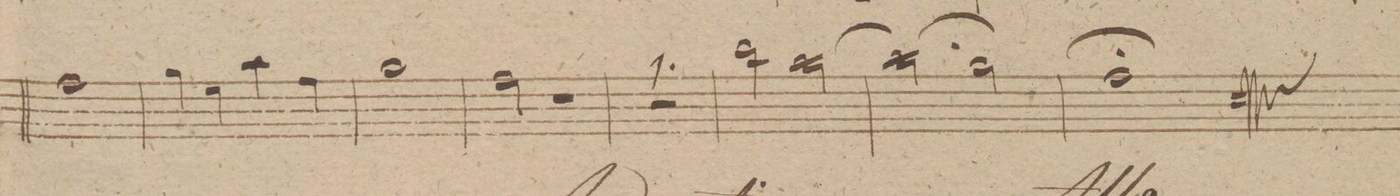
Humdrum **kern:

**kern	**dynam
*I"Trombone Alto.	*
*clefC3	*
*k[f#c#g#d#]	*
*met(c)	*
*M4/4	*
1g#\	.
=74	=74
4a\	.
4f#\	.
*4\left	*
4b\	.
*4\right	*
4g#\	.
=75	=75
1a\	.
=76	=76
2g#\	.
2r	.
=77	=77
1r	.
=78	=78
2cc#\	.
[2b\	.
=79	=79
2b\]	.
2a\;	.
=80	=80
1g#\;	.
==	=:||
*-	*-
